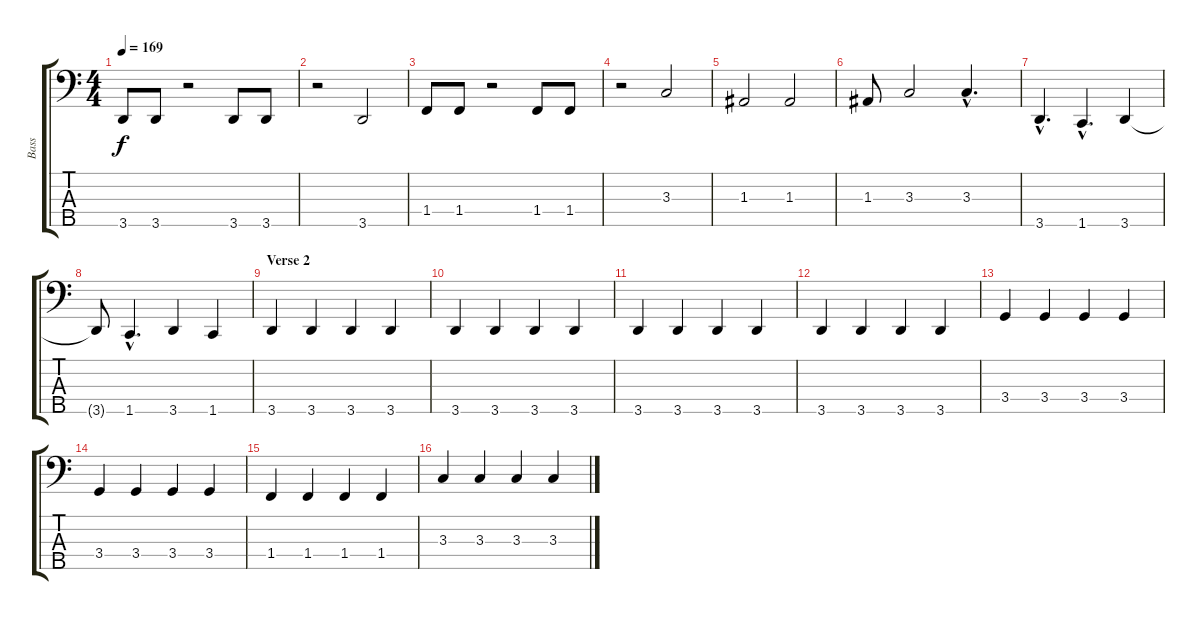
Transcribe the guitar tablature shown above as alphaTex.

\track ("Bass" "Bass") {instrument electricbassfinger}
\staff {score tabs}
\tuning (G2 D2 A1 E1 B0) {hide}
\ts (4 4)
\tempo 169
\clef f4
\ks c
3.5.8{dy f} 3.5.8 r.2 3.5.8 3.5.8 |
r.2 3.5.2 |
1.4.8 1.4.8 r.2 1.4.8 1.4.8 |
r.2 3.3.2 |
1.3.2 1.3.2 |
1.3.8 3.3.2 3.3{hac}.4{d} |
3.5{hac}.4{d} 1.5{hac}.4{d} 3.5.4 |
3.5{t}.8 1.5{hac}.4{d} 3.5.4 1.5.4 |
\section ("" "Verse 2")
3.5.4 3.5.4 3.5.4 3.5.4 |
3.5.4 3.5.4 3.5.4 3.5.4 |
3.5.4 3.5.4 3.5.4 3.5.4 |
3.5.4 3.5.4 3.5.4 3.5.4 |
3.4.4 3.4.4 3.4.4 3.4.4 |
3.4.4 3.4.4 3.4.4 3.4.4 |
1.4.4 1.4.4 1.4.4 1.4.4 |
3.3.4 3.3.4 3.3.4 3.3.4
